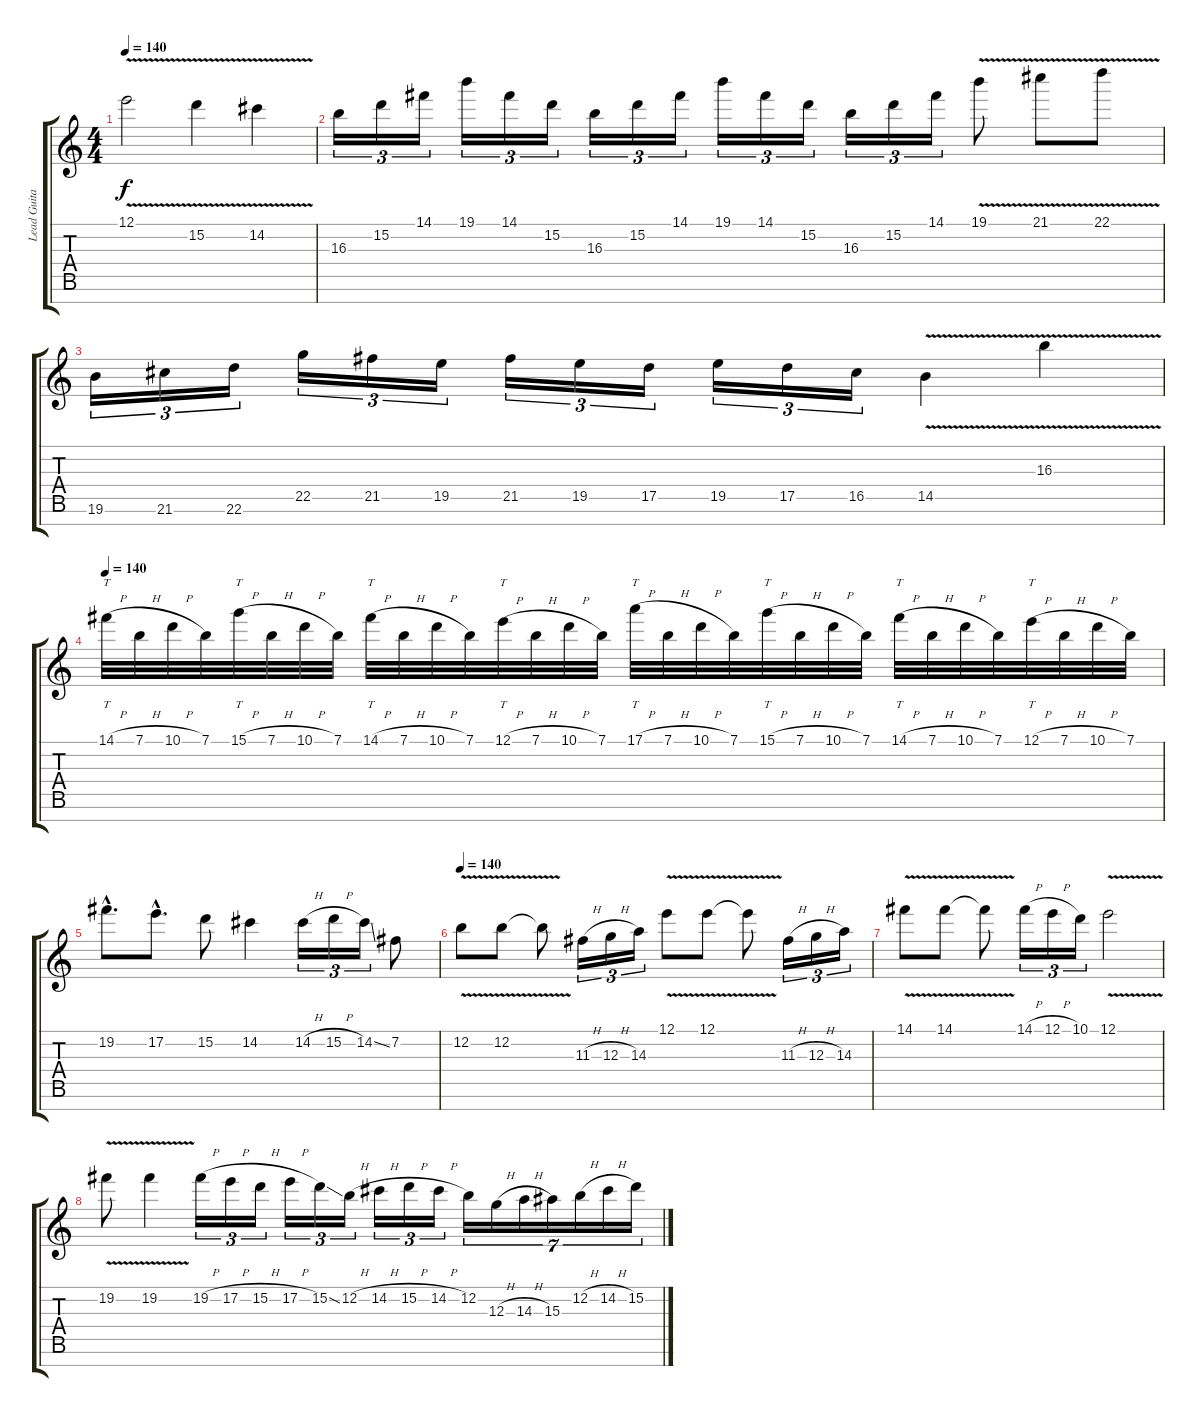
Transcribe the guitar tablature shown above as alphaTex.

\track ("Lead Guitar" "Lead Guita") {instrument distortionguitar}
\staff {score tabs}
\tuning (E4 B3 G3 D3 A2 E2 B1) {hide}
\ts (4 4)
\tempo 140
\clef g2
\ks c
12.1{v}.2{dy f} 15.2{v}.4 14.2{v}.4 |
16.3.16{tu (3 2)} 15.2.16{tu (3 2)} 14.1.16{tu (3 2)} 19.1.16{tu (3 2)} 14.1.16{tu (3 2)} 15.2.16{tu (3 2)} 16.3.16{tu (3 2)} 15.2.16{tu (3 2)} 14.1.16{tu (3 2)} 19.1.16{tu (3 2)} 14.1.16{tu (3 2)} 15.2.16{tu (3 2)} 16.3.16{tu (3 2)} 15.2.16{tu (3 2)} 14.1.16{tu (3 2)} 19.1{v}.8 21.1{v}.8 22.1{v}.8 |
19.6.16{tu (3 2)} 21.6.16{tu (3 2)} 22.6.16{tu (3 2)} 22.5.16{tu (3 2)} 21.5.16{tu (3 2)} 19.5.16{tu (3 2)} 21.5.16{tu (3 2)} 19.5.16{tu (3 2)} 17.5.16{tu (3 2)} 19.5.16{tu (3 2)} 17.5.16{tu (3 2)} 16.5.16{tu (3 2)} 14.5{v}.4 16.3{v}.4 |
\tempo 140
14.1{h}.32{tt} 7.1{h}.32 10.1{h}.32 7.1.32 15.1{h}.32{tt} 7.1{h}.32 10.1{h}.32 7.1.32 14.1{h}.32{tt} 7.1{h}.32 10.1{h}.32 7.1.32 12.1{h}.32{tt} 7.1{h}.32 10.1{h}.32 7.1.32 17.1{h}.32{tt} 7.1{h}.32 10.1{h}.32 7.1.32 15.1{h}.32{tt} 7.1{h}.32 10.1{h}.32 7.1.32 14.1{h}.32{tt} 7.1{h}.32 10.1{h}.32 7.1.32 12.1{h}.32{tt} 7.1{h}.32 10.1{h}.32 7.1.32 |
19.2{hac}.8{d} 17.2{hac}.8{d} 15.2.8 14.2.4 14.2{h}.16{tu (3 2)} 15.2{h}.16{tu (3 2)} 14.2{ss}.16{tu (3 2)} 7.2.8 |
\tempo 140
12.2{v}.8 12.2{v}.8 12.2{t}.8 11.3{h}.16{tu (3 2)} 12.3{h}.16{tu (3 2)} 14.3.16{tu (3 2)} 12.1{v}.8 12.1{v}.8 12.1{t}.8 11.3{h}.16{tu (3 2)} 12.3{h}.16{tu (3 2)} 14.3.16{tu (3 2)} |
14.1{v}.8 14.1{v}.8 14.1{t}.8 14.1{h}.16{tu (3 2)} 12.1{h}.16{tu (3 2)} 10.1.16{tu (3 2)} 12.1{v}.2 |
19.2{v}.8 19.2{v}.4 19.2{h}.16{tu (3 2)} 17.2{h}.16{tu (3 2)} 15.2{h}.16{tu (3 2)} 17.2{h}.16{tu (3 2)} 15.2{ss}.16{tu (3 2)} 12.2{h}.16{tu (3 2)} 14.2{h}.16{tu (3 2)} 15.2{h}.16{tu (3 2)} 14.2{h}.16{tu (3 2)} 12.2.16{tu (7 4)} 12.3{h}.16{tu (7 4)} 14.3{h}.16{tu (7 4)} 15.3.16{tu (7 4)} 12.2{h}.16{tu (7 4)} 14.2{h}.16{tu (7 4)} 15.2.16{tu (7 4)}
